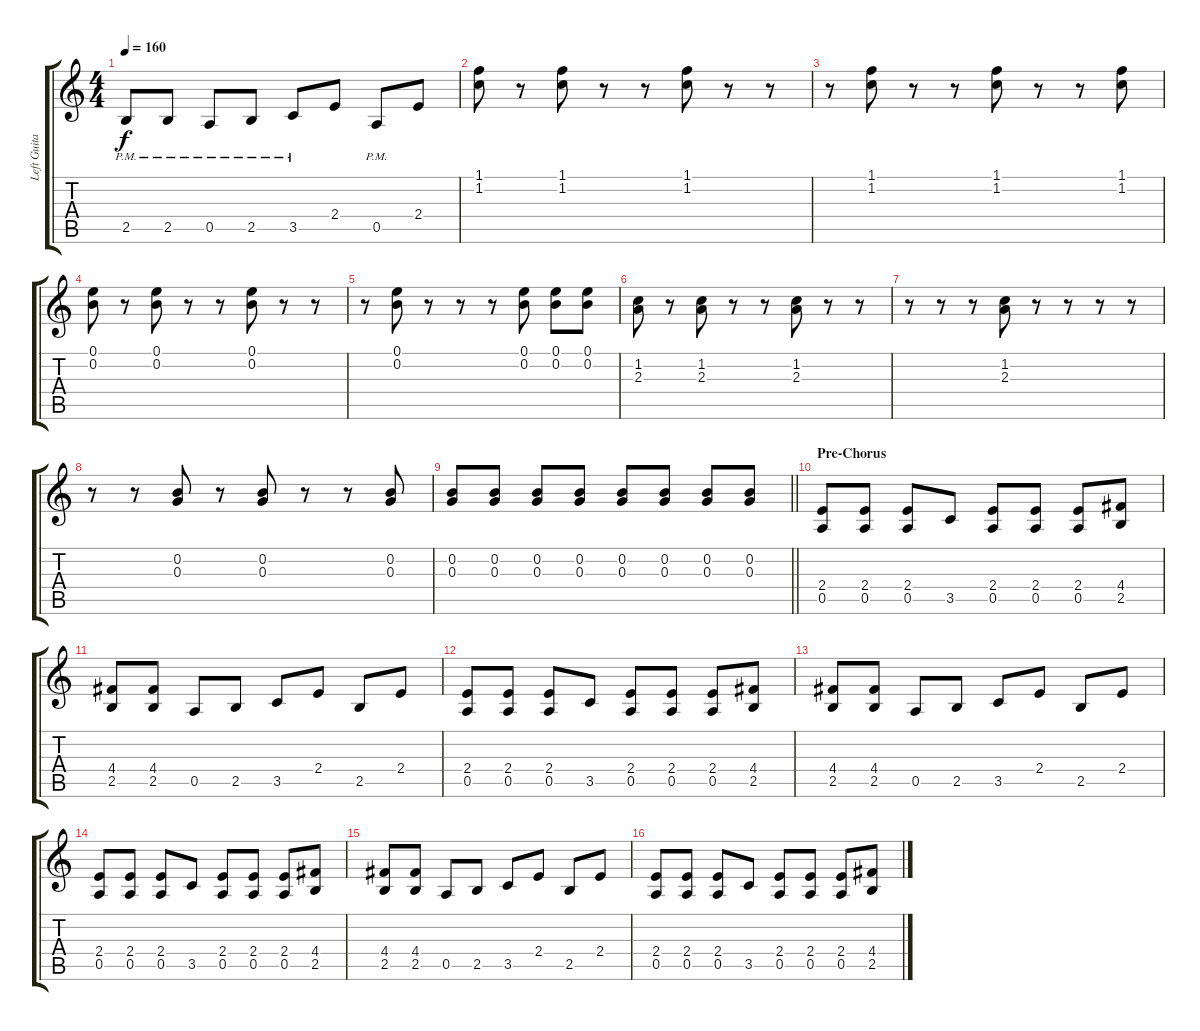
\track ("Left Guitar" "Left Guita") {instrument distortionguitar}
\staff {score tabs}
\tuning (E4 B3 G3 D3 A2 E2) {hide}
\ts (4 4)
\tempo 160
\clef g2
\ks c
2.5{pm}.8{dy f} 2.5{pm}.8 0.5{pm}.8 2.5{pm}.8 3.5{pm}.8 2.4.8 0.5{pm}.8 2.4.8 |
(1.1 1.2).8 r.8 (1.1 1.2).8 r.8 r.8 (1.1 1.2).8 r.8 r.8 |
r.8 (1.1 1.2).8 r.8 r.8 (1.1 1.2).8 r.8 r.8 (1.1 1.2).8 |
(0.1 0.2).8 r.8 (0.1 0.2).8 r.8 r.8 (0.1 0.2).8 r.8 r.8 |
r.8 (0.1 0.2).8 r.8 r.8 r.8 (0.1 0.2).8 (0.1 0.2).8 (0.1 0.2).8 |
(1.2 2.3).8 r.8 (1.2 2.3).8 r.8 r.8 (1.2 2.3).8 r.8 r.8 |
r.8 r.8 r.8 (1.2 2.3).8 r.8 r.8 r.8 r.8 |
r.8 r.8 (0.2 0.3).8 r.8 (0.2 0.3).8 r.8 r.8 (0.2 0.3).8 |
\barLineRight lightlight
(0.2 0.3).8 (0.2 0.3).8 (0.2 0.3).8 (0.2 0.3).8 (0.2 0.3).8 (0.2 0.3).8 (0.2 0.3).8 (0.2 0.3).8 |
\section ("" "Pre-Chorus")
(2.4 0.5).8 (2.4 0.5).8 (2.4 0.5).8 3.5.8 (2.4 0.5).8 (2.4 0.5).8 (2.4 0.5).8 (4.4 2.5).8 |
(4.4 2.5).8 (4.4 2.5).8 0.5.8 2.5.8 3.5.8 2.4.8 2.5.8 2.4.8 |
(2.4 0.5).8 (2.4 0.5).8 (2.4 0.5).8 3.5.8 (2.4 0.5).8 (2.4 0.5).8 (2.4 0.5).8 (4.4 2.5).8 |
(4.4 2.5).8 (4.4 2.5).8 0.5.8 2.5.8 3.5.8 2.4.8 2.5.8 2.4.8 |
(2.4 0.5).8 (2.4 0.5).8 (2.4 0.5).8 3.5.8 (2.4 0.5).8 (2.4 0.5).8 (2.4 0.5).8 (4.4 2.5).8 |
(4.4 2.5).8 (4.4 2.5).8 0.5.8 2.5.8 3.5.8 2.4.8 2.5.8 2.4.8 |
(2.4 0.5).8 (2.4 0.5).8 (2.4 0.5).8 3.5.8 (2.4 0.5).8 (2.4 0.5).8 (2.4 0.5).8 (4.4 2.5).8
